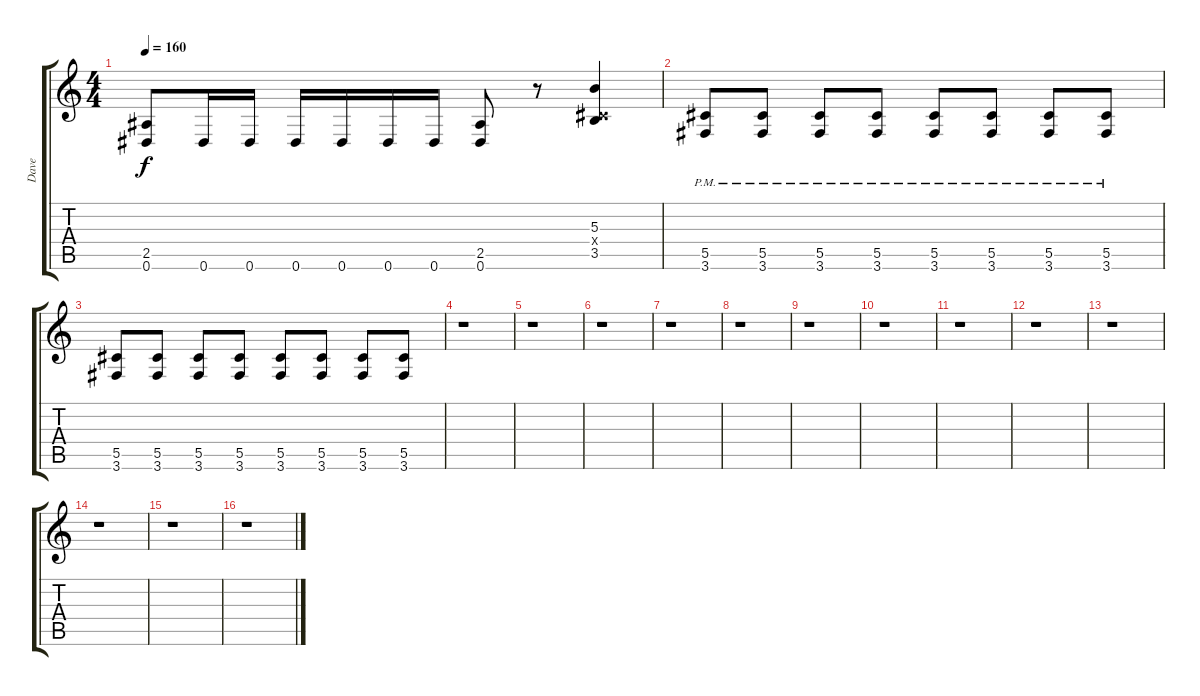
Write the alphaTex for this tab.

\track ("Dave" "Dave") {instrument distortionguitar}
\staff {score tabs}
\tuning (Eb4 Bb3 Gb3 Db3 Ab2 Eb2) {hide}
\ts (4 4)
\tempo 160
\clef g2
\ks c
(2.5 0.6).8{dy f} 0.6.16 0.6.16 0.6.16 0.6.16 0.6.16 0.6.16 (2.5 0.6).8 r.8 (5.3 0.4{x} 3.5).4 |
(5.5{pm} 3.6{pm}).8 (5.5{pm} 3.6{pm}).8 (5.5{pm} 3.6{pm}).8 (5.5{pm} 3.6{pm}).8 (5.5{pm} 3.6{pm}).8 (5.5{pm} 3.6{pm}).8 (5.5{pm} 3.6{pm}).8 (5.5{pm} 3.6{pm}).8 |
(5.5 3.6).8 (5.5 3.6).8 (5.5 3.6).8 (5.5 3.6).8 (5.5 3.6).8 (5.5 3.6).8 (5.5 3.6).8 (5.5 3.6).8 |
r.1 |
r.1 |
r.1 |
r.1 |
r.1 |
r.1 |
r.1 |
r.1 |
r.1 |
r.1 |
r.1 |
r.1 |
r.1
